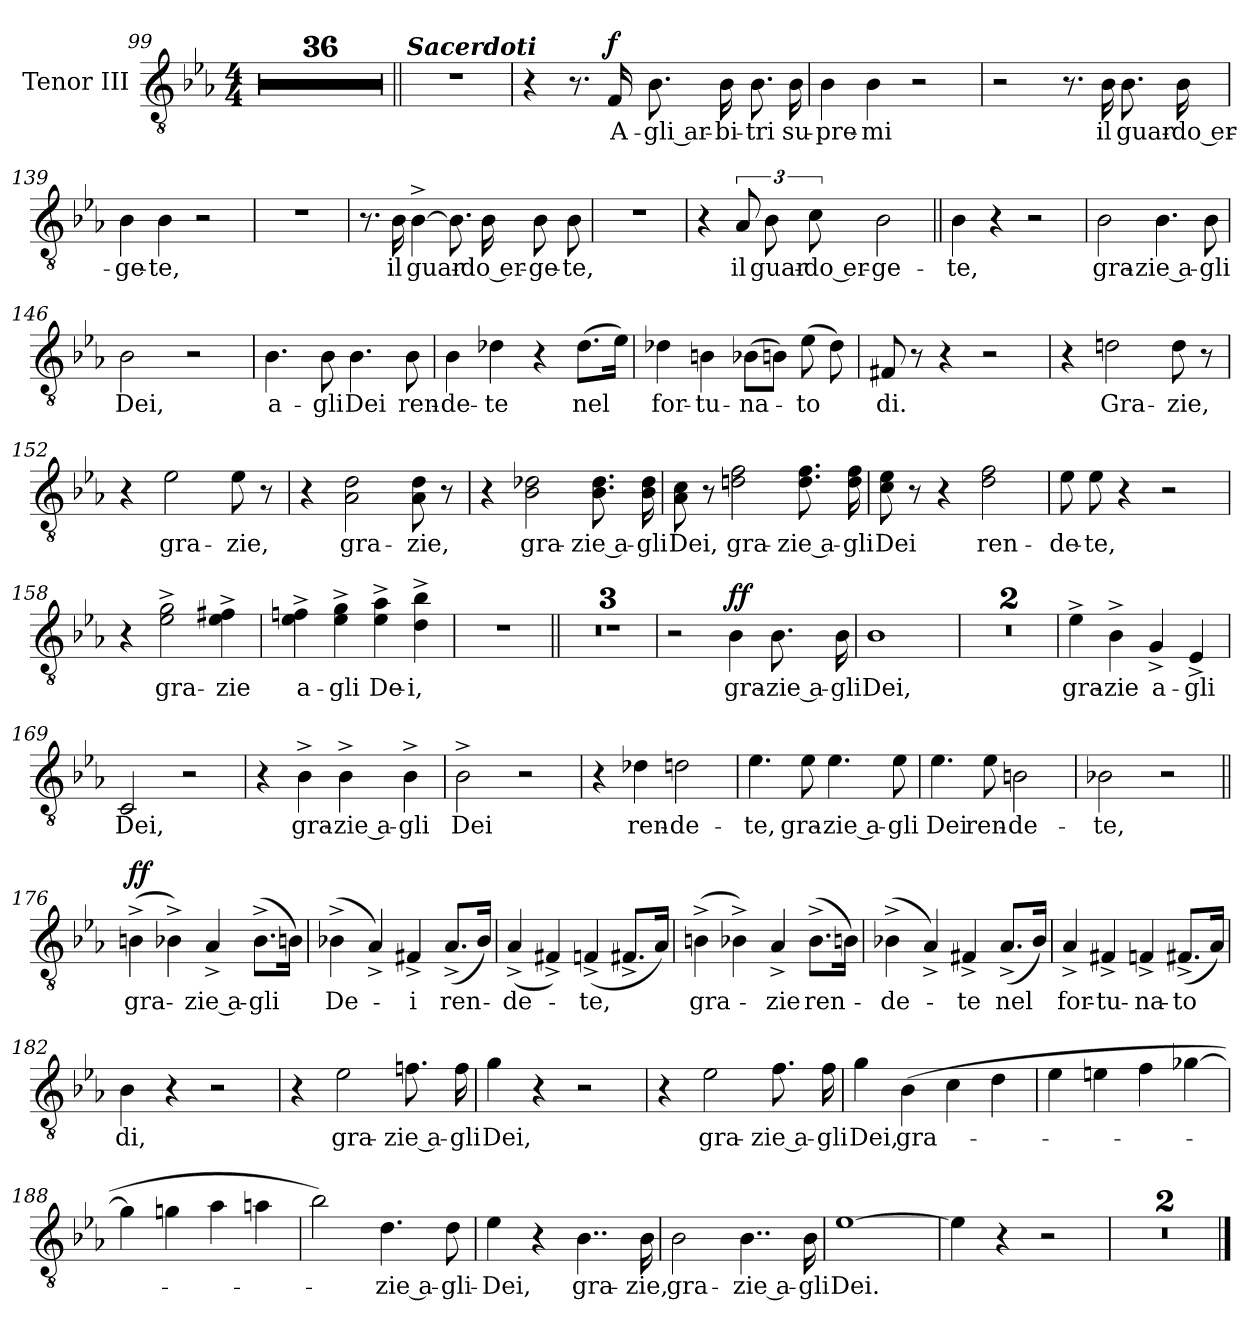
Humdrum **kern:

**kern	**text	**dynam
*part1	*part1	*part1
*staff1	*staff1	*staff1
*I"Tenor III	*	*
*I'T.III	*	*
*clefGv2	*	*
*k[b-e-a-]	*	*
*M4/4	*	*
=99	=99	=99
1r	.	.
=100	=100	=100
1r	.	.
!!LO:LB:g=z
=101	=101	=101
1r	.	.
=102	=102	=102
1r	.	.
=103	=103	=103
1r	.	.
=104	=104	=104
1r	.	.
=105	=105	=105
1r	.	.
!!LO:LB:g=z
=106	=106	=106
1r	.	.
=107	=107	=107
1r	.	.
=108	=108	=108
1r	.	.
=109	=109	=109
1r	.	.
=110	=110	=110
1r	.	.
!!LO:LB:g=z
=111	=111	=111
1r	.	.
=112	=112	=112
1r	.	.
=113	=113	=113
1r	.	.
=114	=114	=114
1r	.	.
=115	=115	=115
1r	.	.
!!LO:LB:g=z
=116	=116	=116
1r	.	.
=117	=117	=117
1r	.	.
=118	=118	=118
1r	.	.
=119	=119	=119
1r	.	.
=120	=120	=120
1r	.	.
!!LO:LB:g=z
=121	=121	=121
1r	.	.
=122	=122	=122
1r	.	.
=123	=123	=123
1r	.	.
=124	=124	=124
1r	.	.
!!LO:LB:g=z
=125	=125	=125
1r	.	.
=126	=126	=126
1r	.	.
=127	=127	=127
1r	.	.
=128	=128	=128
1r	.	.
=129	=129	=129
1r	.	.
!!LO:LB:g=z
=130	=130	=130
1r	.	.
=131	=131	=131
1r	.	.
=132	=132	=132
1r	.	.
=133	=133	=133
1r	.	.
=134	=134	=134
1r	.	.
!!LO:PB:g=z
=135||	=135||	=135||
!LO:TX:a:Bi:t=Sacerdoti	!	!
1r	.	.
=136	=136	=136
4r	.	.
8.r	.	.
!	!LO:LY:b	!LO:DY:a
16F/	A-	f
!	!LO:LY:b	!
8.B-\	gli ar-	.
!	!LO:LY:b	!
16B-\	-bi-	.
!	!LO:LY:b	!
8.B-\	-tri	.
!	!LO:LY:b	!
16B-\	su-	.
=137	=137	=137
!	!LO:LY:b	!
4B-\	-pre-	.
!	!LO:LY:b	!
4B-\	-mi	.
2r	.	.
=138	=138	=138
2r	.	.
8.r	.	.
!	!LO:LY:b	!
16B-\	il	.
!	!LO:LY:b	!
8.B-\	guar-	.
!	!LO:LY:b	!
16B-\	do er-	.
!!LO:PB:g=z
=139	=139	=139
!	!LO:LY:b	!
4B-\	-ge-	.
!	!LO:LY:b	!
4B-\	-te,	.
2r	.	.
=140	=140	=140
1r	.	.
=141	=141	=141
8.r	.	.
!	!LO:LY:b	!
16B-\	il	.
!	!LO:LY:b	!
[4B-^\	guar-	.
8.B-\]	.	.
!	!LO:LY:b	!
16B-\	do er-	.
!	!LO:LY:b	!
8B-\	-ge-	.
!	!LO:LY:b	!
8B-\	-te,	.
=142	=142	=142
1r	.	.
=143	=143	=143
4r	.	.
!	!LO:LY:b	!
12A-/	il	.
!	!LO:LY:b	!
12B-\	guar-	.
!	!LO:LY:b	!
12c\	do er-	.
!	!LO:LY:b	!
2B-\	-ge-	.
!!LO:LB:g=z
=144||	=144||	=144||
!	!LO:LY:b	!
4B-\	-te,	.
4r	.	.
2r	.	.
=145	=145	=145
!	!LO:LY:b	!
2B-\	gra-	.
!	!LO:LY:b	!
4.B-\	zie a-	.
!	!LO:LY:b	!
8B-\	-gli	.
=146	=146	=146
!	!LO:LY:b	!
2B-\	Dei,	.
2r	.	.
=147	=147	=147
!	!LO:LY:b	!
4.B-\	a-	.
!	!LO:LY:b	!
8B-\	-gli	.
!	!LO:LY:b	!
4.B-\	Dei	.
!	!LO:LY:b	!
8B-\	ren-	.
!!LO:PB:g=z
=148	=148	=148
!	!LO:LY:b	!
4B-\	-de-	.
!	!LO:LY:b	!
4d-X\	-te	.
4r	.	.
!	!LO:LY:b	!
(>8.d-\L	nel	.
16e-\Jk)	.	.
=149	=149	=149
!	!LO:LY:b	!
4d-X\	for-	.
!	!LO:LY:b	!
4Bn\	-tu-	.
!	!LO:LY:b	!
(>8B-X\L	-na-	.
8Bn\J)	.	.
!	!LO:LY:b	!
(>8e-\	-to	.
8d-\)	.	.
=150	=150	=150
!	!LO:LY:b	!
8F#X/	di.	.
8r	.	.
4r	.	.
2r	.	.
=151	=151	=151
4r	.	.
!	!LO:LY:b	!
2dn\	Gra-	.
!	!LO:LY:b	!
8d\	-zie,	.
8r	.	.
!!LO:LB:g=z
=152	=152	=152
4r	.	.
!	!LO:LY:b	!
2e-\	gra-	.
!	!LO:LY:b	!
8e-\	-zie,	.
8r	.	.
=153	=153	=153
4r	.	.
!	!LO:LY:b	!
2A-\ 2d\	gra-	.
!	!LO:LY:b	!
8A-\ 8d\	-zie,	.
8r	.	.
=154	=154	=154
4r	.	.
!	!LO:LY:b	!
2B-\ 2d-X\	gra-	.
!	!LO:LY:b	!
8.B-\ 8.d-\	zie a-	.
!	!LO:LY:b	!
16B-\ 16d-\	-gli	.
=155	=155	=155
!	!LO:LY:b	!
8A-\ 8c\	Dei,	.
8r	.	.
!	!LO:LY:b	!
2dn\ 2f\	gra-	.
!	!LO:LY:b	!
8.d\ 8.f\	zie a-	.
!	!LO:LY:b	!
16d\ 16f\	-gli	.
!!LO:PB:g=z
=156	=156	=156
!	!LO:LY:b	!
8c\ 8e-\	Dei	.
8r	.	.
4r	.	.
!	!LO:LY:b	!
2d\ 2f\	ren-	.
=157	=157	=157
!	!LO:LY:b	!
8e-\	-de-	.
!	!LO:LY:b	!
8e-\	-te,	.
4r	.	.
2r	.	.
=158	=158	=158
4r	.	.
!	!LO:LY:b	!
2e-\^ 2g\^	gra-	.
!	!LO:LY:b	!
4e-\^ 4f#X\^	-zie	.
=159	=159	=159
!	!LO:LY:b	!
4e-\^ 4fn\^	a-	.
!	!LO:LY:b	!
4e-\^ 4g\^	-gli	.
!	!LO:LY:b	!
4e-\^ 4a-\^	De-	.
!	!LO:LY:b	!
4d\^ 4b-\^	-i,	.
=160	=160	=160
1r	.	.
!!LO:LB:g=z
=161||	=161||	=161||
1r	.	.
=162	=162	=162
1r	.	.
=163	=163	=163
1r	.	.
=164	=164	=164
2r	.	.
!	!LO:LY:b	!LO:DY:a
4B-\	gra-	ff
!	!LO:LY:b	!
8.B-\	zie a-	.
!	!LO:LY:b	!
16B-\	-gli	.
=165	=165	=165
!	!LO:LY:b	!
1B-	Dei,	.
!!LO:PB:g=z
=166	=166	=166
1r	.	.
=167	=167	=167
1r	.	.
=168	=168	=168
!	!LO:LY:b	!
4e-^\	gra-	.
!	!LO:LY:b	!
4B-^\	-zie	.
!	!LO:LY:b	!
4G^/	a-	.
!	!LO:LY:b	!
4E-^/	-gli	.
=169	=169	=169
!	!LO:LY:b	!
2C/	Dei,	.
2r	.	.
=170	=170	=170
4r	.	.
!	!LO:LY:b	!
4B-^\	gra-	.
!	!LO:LY:b	!
4B-^\	zie a-	.
!	!LO:LY:b	!
4B-^\	-gli	.
!!LO:LB:g=z
=171	=171	=171
!	!LO:LY:b	!
2B-^\	Dei	.
2r	.	.
=172	=172	=172
4r	.	.
!	!LO:LY:b	!
4d-X\	ren-	.
!	!LO:LY:b	!
2dn\	-de-	.
=173	=173	=173
!	!LO:LY:b	!
4.e-\	-te,	.
!	!LO:LY:b	!
8e-\	gra-	.
!	!LO:LY:b	!
4.e-\	zie a-	.
!	!LO:LY:b	!
8e-\	-gli	.
!!LO:PB:g=z
=174	=174	=174
!	!LO:LY:b	!
4.e-\	Dei	.
!	!LO:LY:b	!
8e-\	ren-	.
!	!LO:LY:b	!
2Bn\	-de-	.
=175	=175	=175
!	!LO:LY:b	!
2B-X\	-te,	.
2r	.	.
=176||	=176||	=176||
!	!LO:LY:b	!LO:DY:a
(>4Bn^\	gra-	ff
4B-X^\)	.	.
!	!LO:LY:b	!
4A-^/	zie a-	.
!	!LO:LY:b	!
(>8.B-^\L	-gli	.
16Bn\Jk)	.	.
=177	=177	=177
!	!LO:LY:b	!
(>4B-X^\	De-	.
4A-^/)	.	.
!	!LO:LY:b	!
4F#X^/	-i	.
!	!LO:LY:b	!
(<8.A-^/L	ren-	.
16B-/Jk)	.	.
!!LO:LB:g=z
=178	=178	=178
!	!LO:LY:b	!
(<4A-^/	-de-	.
4F#X^/)	.	.
!	!LO:LY:b	!
(<4Fn^/	-te,	.
8.F#X^/L	.	.
16A-/Jk)	.	.
!!LO:PB:g=z
=179	=179	=179
!	!LO:LY:b	!
(>4Bn^\	gra-	.
4B-X^\)	.	.
!	!LO:LY:b	!
4A-^/	-zie	.
!	!LO:LY:b	!
(>8.B-^\L	ren-	.
16Bn\Jk)	.	.
=180	=180	=180
!	!LO:LY:b	!
(>4B-X^\	-de-	.
4A-^/)	.	.
!	!LO:LY:b	!
4F#X^/	-te	.
!	!LO:LY:b	!
(<8.A-^/L	nel	.
16B-/Jk)	.	.
=181	=181	=181
!	!LO:LY:b	!
4A-^/	for-	.
!	!LO:LY:b	!
4F#X^/	-tu-	.
!	!LO:LY:b	!
4Fn^/	-na-	.
!	!LO:LY:b	!
(<8.F#X^/L	-to	.
16A-/Jk)	.	.
!!LO:PB:g=z
=182	=182	=182
!	!LO:LY:b	!
4B-\	di,	.
4r	.	.
2r	.	.
=183	=183	=183
4r	.	.
!	!LO:LY:b	!
2e-\	gra-	.
!	!LO:LY:b	!
8.fn\	zie a-	.
!	!LO:LY:b	!
16f\	-gli	.
=184	=184	=184
!	!LO:LY:b	!
4g\	Dei,	.
4r	.	.
2r	.	.
=185	=185	=185
4r	.	.
!	!LO:LY:b	!
2e-\	gra-	.
!	!LO:LY:b	!
8.f\	zie a-	.
!	!LO:LY:b	!
16f\	-gli	.
!!LO:PB:g=z
=186	=186	=186
!	!LO:LY:b	!
4g\	Dei,	.
!	!LO:LY:b	!
(>4B-\	gra-	.
4c\	.	.
4d\	.	.
=187	=187	=187
4e-\	.	.
4en\	.	.
4f\	.	.
[4g-X\	.	.
=188	=188	=188
4g-\]	.	.
4gn\	.	.
4a-\	.	.
4an\	.	.
=189	=189	=189
2b-\)	.	.
!	!LO:LY:b	!
4.d\	-zie a-	.
!	!LO:LY:b	!
8d\	-gli-	.
=190	=190	=190
!	!LO:LY:b	!
4e-\	-Dei,	.
4r	.	.
!	!LO:LY:b	!
4..B-\	gra-	.
!	!LO:LY:b	!
16B-\	-zie,	.
!!LO:PB:g=z
=191	=191	=191
!	!LO:LY:b	!
2B-\	gra-	.
!	!LO:LY:b	!
4..B-\	zie a-	.
!	!LO:LY:b	!
16B-\	-gli	.
=192	=192	=192
!	!LO:LY:b	!
[1e-	Dei.	.
=193	=193	=193
4e-\]	.	.
4r	.	.
2r	.	.
=194	=194	=194
1r	.	.
=195	=195	=195
1r	.	.
==	==	==
*-	*-	*-
